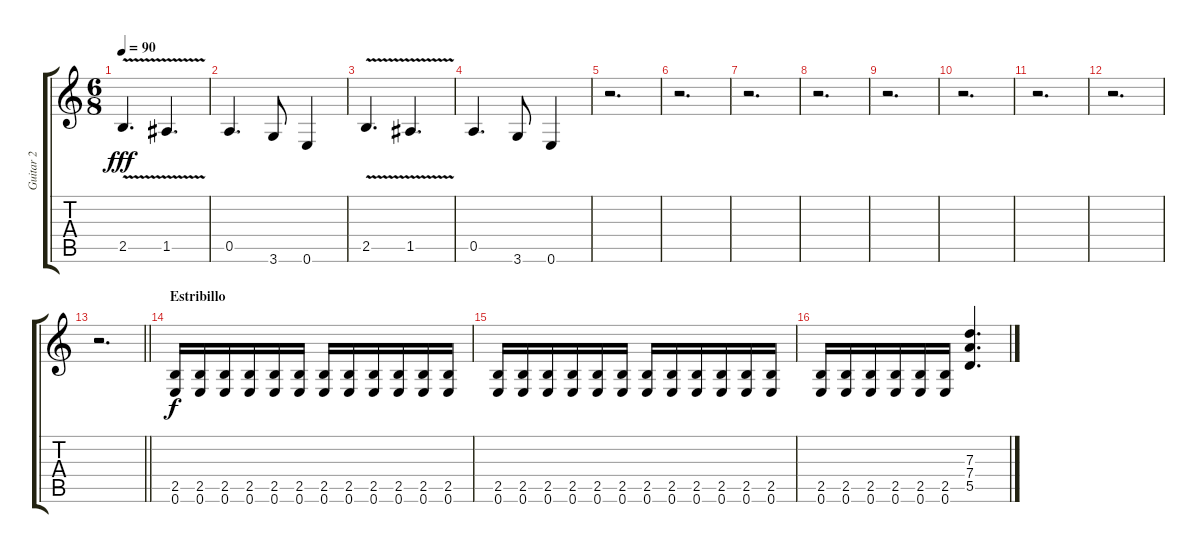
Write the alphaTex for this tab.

\track ("Guitar 2" "Guitar 2") {instrument overdrivenguitar}
\staff {score tabs}
\tuning (E4 B3 G3 D3 A2 E2) {hide}
\ts (6 8)
\tempo 90
\clef g2
\ks c
2.5{v}.4{d dy fff} 1.5{v}.4{d} |
0.5.4{d} 3.6.8 0.6.4 |
2.5{v}.4{d} 1.5{v}.4{d} |
0.5.4{d} 3.6.8 0.6.4 |
r.2{d} |
r.2{d} |
r.2{d} |
r.2{d} |
r.2{d} |
r.2{d} |
r.2{d} |
r.2{d} |
\barLineRight lightlight
r.2{d} |
\section ("" "Estribillo")
(2.5 0.6).16{dy f} (2.5 0.6).16 (2.5 0.6).16 (2.5 0.6).16 (2.5 0.6).16 (2.5 0.6).16 (2.5 0.6).16 (2.5 0.6).16 (2.5 0.6).16 (2.5 0.6).16 (2.5 0.6).16 (2.5 0.6).16 |
(2.5 0.6).16 (2.5 0.6).16 (2.5 0.6).16 (2.5 0.6).16 (2.5 0.6).16 (2.5 0.6).16 (2.5 0.6).16 (2.5 0.6).16 (2.5 0.6).16 (2.5 0.6).16 (2.5 0.6).16 (2.5 0.6).16 |
(2.5 0.6).16 (2.5 0.6).16 (2.5 0.6).16 (2.5 0.6).16 (2.5 0.6).16 (2.5 0.6).16 (7.3 7.4 5.5).4{d}
